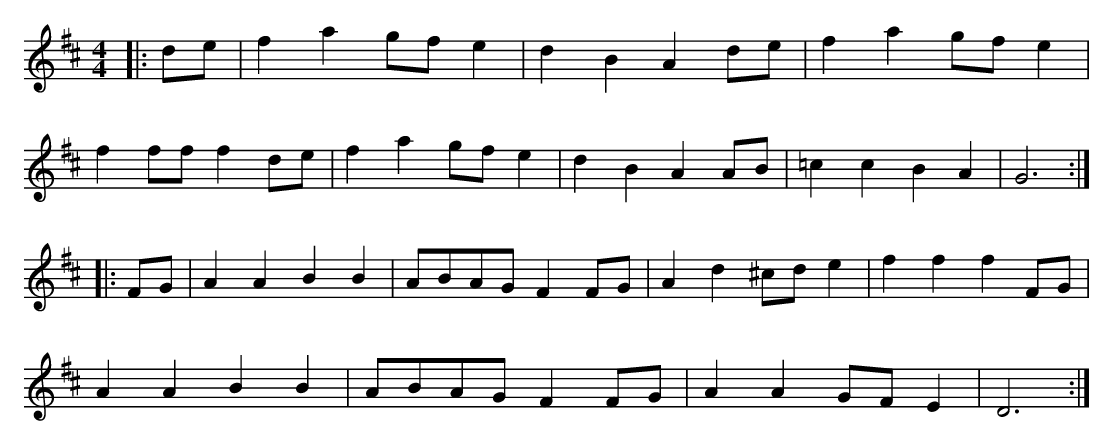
X:1
M:4/4
K:D
|:de|f2a2gfe2|d2B2A2de|f2a2gfe2|
f2fff2de|f2a2gfe2|d2B2A2AB|=c2c2B2A2|G6:|
|:FG|A2A2B2B2|ABAGF2FG|A2d2^cde2|f2f2f2FG|
A2A2B2B2|ABAGF2FG|A2A2GFE2|D6:|
